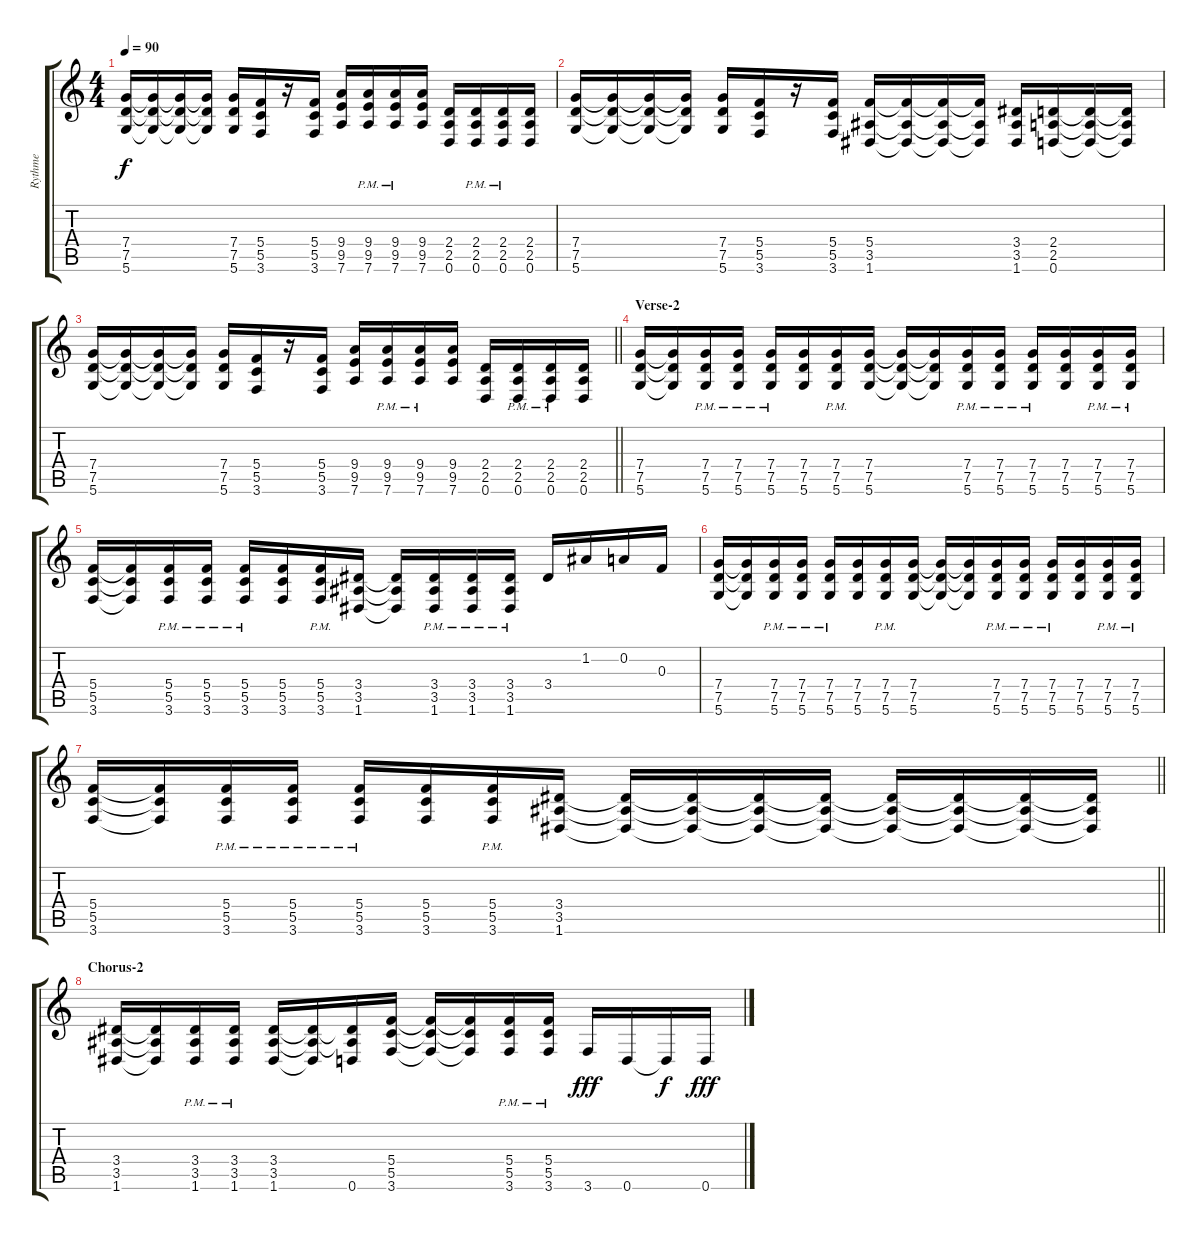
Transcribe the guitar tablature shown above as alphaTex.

\track ("Rythme" "Rythme") {instrument distortionguitar}
\staff {score tabs}
\tuning (D4 A3 F3 C3 G2 D2) {hide}
\ts (4 4)
\tempo 90
\clef g2
\ks c
(7.4 7.5 5.6).16{dy f} (7.4{t} 7.5{t} 5.6{t}).16 (7.4{t} 7.5{t} 5.6{t}).16 (7.4{t} 7.5{t} 5.6{t}).16 (7.4 7.5 5.6).16 (5.4 5.5 3.6).16 r.16 (5.4 5.5 3.6).16 (9.4 9.5 7.6).16 (9.4{pm} 9.5{pm} 7.6{pm}).16 (9.4{pm} 9.5{pm} 7.6{pm}).16 (9.4 9.5 7.6).16 (2.4 2.5 0.6).16 (2.4{pm} 2.5{pm} 0.6{pm}).16 (2.4{pm} 2.5{pm} 0.6{pm}).16 (2.4 2.5 0.6).16 |
(7.4 7.5 5.6).16 (7.4{t} 7.5{t} 5.6{t}).16 (7.4{t} 7.5{t} 5.6{t}).16 (7.4{t} 7.5{t} 5.6{t}).16 (7.4 7.5 5.6).16 (5.4 5.5 3.6).16 r.16 (5.4 5.5 3.6).16 (5.4 3.5 1.6).16 (5.4{t} 3.5{t} 1.6{t}).16 (5.4{t} 3.5{t} 1.6{t}).16 (5.4{t} 3.5{t} 1.6{t}).16 (3.4 3.5 1.6).16 (2.4 2.5 0.6).16 (2.4{t} 2.5{t} 0.6{t}).16 (2.4{t} 2.5{t} 0.6{t}).16 |
\barLineRight lightlight
(7.4 7.5 5.6).16 (7.4{t} 7.5{t} 5.6{t}).16 (7.4{t} 7.5{t} 5.6{t}).16 (7.4{t} 7.5{t} 5.6{t}).16 (7.4 7.5 5.6).16 (5.4 5.5 3.6).16 r.16 (5.4 5.5 3.6).16 (9.4 9.5 7.6).16 (9.4{pm} 9.5{pm} 7.6{pm}).16 (9.4{pm} 9.5{pm} 7.6{pm}).16 (9.4 9.5 7.6).16 (2.4 2.5 0.6).16 (2.4{pm} 2.5{pm} 0.6{pm}).16 (2.4{pm} 2.5{pm} 0.6{pm}).16 (2.4 2.5 0.6).16 |
\section ("" "Verse-2")
(7.4 7.5 5.6).16 (7.4{t} 7.5{t} 5.6{t}).16 (7.4{pm} 7.5{pm} 5.6{pm}).16 (7.4{pm} 7.5{pm} 5.6{pm}).16 (7.4{pm} 7.5{pm} 5.6{pm}).16 (7.4 7.5 5.6).16 (7.4{pm} 7.5{pm} 5.6{pm}).16 (7.4 7.5 5.6).16 (7.4{t} 7.5{t} 5.6{t}).16 (7.4{t} 7.5{t} 5.6{t}).16 (7.4{pm} 7.5{pm} 5.6{pm}).16 (7.4{pm} 7.5{pm} 5.6{pm}).16 (7.4{pm} 7.5{pm} 5.6{pm}).16 (7.4 7.5 5.6).16 (7.4{pm} 7.5{pm} 5.6{pm}).16 (7.4{pm} 7.5{pm} 5.6{pm}).16 |
(5.4 5.5 3.6).16 (5.4{t} 5.5{t} 3.6{t}).16 (5.4{pm} 5.5{pm} 3.6{pm}).16 (5.4{pm} 5.5{pm} 3.6{pm}).16 (5.4{pm} 5.5{pm} 3.6{pm}).16 (5.4 5.5 3.6).16 (5.4{pm} 5.5{pm} 3.6{pm}).16 (3.4 3.5 1.6).16 (3.4{t} 3.5{t} 1.6{t}).16 (3.4{pm} 3.5{pm} 1.6{pm}).16 (3.4{pm} 3.5{pm} 1.6{pm}).16 (3.4{pm} 3.5{pm} 1.6{pm}).16 3.4.16 1.2.16 0.2.16 0.3.16 |
(7.4 7.5 5.6).16 (7.4{t} 7.5{t} 5.6{t}).16 (7.4{pm} 7.5{pm} 5.6{pm}).16 (7.4{pm} 7.5{pm} 5.6{pm}).16 (7.4{pm} 7.5{pm} 5.6{pm}).16 (7.4 7.5 5.6).16 (7.4{pm} 7.5{pm} 5.6{pm}).16 (7.4 7.5 5.6).16 (7.4{t} 7.5{t} 5.6{t}).16 (7.4{t} 7.5{t} 5.6{t}).16 (7.4{pm} 7.5{pm} 5.6{pm}).16 (7.4{pm} 7.5{pm} 5.6{pm}).16 (7.4{pm} 7.5{pm} 5.6{pm}).16 (7.4 7.5 5.6).16 (7.4{pm} 7.5{pm} 5.6{pm}).16 (7.4{pm} 7.5{pm} 5.6{pm}).16 |
\barLineRight lightlight
(5.4 5.5 3.6).16 (5.4{t} 5.5{t} 3.6{t}).16 (5.4{pm} 5.5{pm} 3.6{pm}).16 (5.4{pm} 5.5{pm} 3.6{pm}).16 (5.4{pm} 5.5{pm} 3.6{pm}).16 (5.4 5.5 3.6).16 (5.4{pm} 5.5{pm} 3.6{pm}).16 (3.4 3.5 1.6).16 (3.4{t} 3.5{t} 1.6{t}).16 (3.4{t} 3.5{t} 1.6{t}).16 (3.4{t} 3.5{t} 1.6{t}).16 (3.4{t} 3.5{t} 1.6{t}).16 (3.4{t} 3.5{t} 1.6{t}).16 (3.4{t} 3.5{t} 1.6{t}).16 (3.4{t} 3.5{t} 1.6{t}).16 (3.4{t} 3.5{t} 1.6{t}).16 |
\section ("" "Chorus-2")
(3.4 3.5 1.6).16 (3.4{t} 3.5{t} 1.6{t}).16 (3.4{pm} 3.5{pm} 1.6{pm}).16 (3.4{pm} 3.5{pm} 1.6{pm}).16 (3.4 3.5 1.6).16 (3.4{t} 3.5{t} 1.6{t}).16 (3.4{t} 3.5{t} 0.6).16 (5.4 5.5 3.6).16 (5.4{t} 5.5{t} 3.6{t}).16 (5.4{t} 5.5{t} 3.6{t}).16 (5.4{pm} 5.5{pm} 3.6{pm}).16 (5.4{pm} 5.5{pm} 3.6{pm}).16 3.6.16{dy fff} 0.6.16 0.6{t}.16{dy f} 0.6.16{dy fff}
